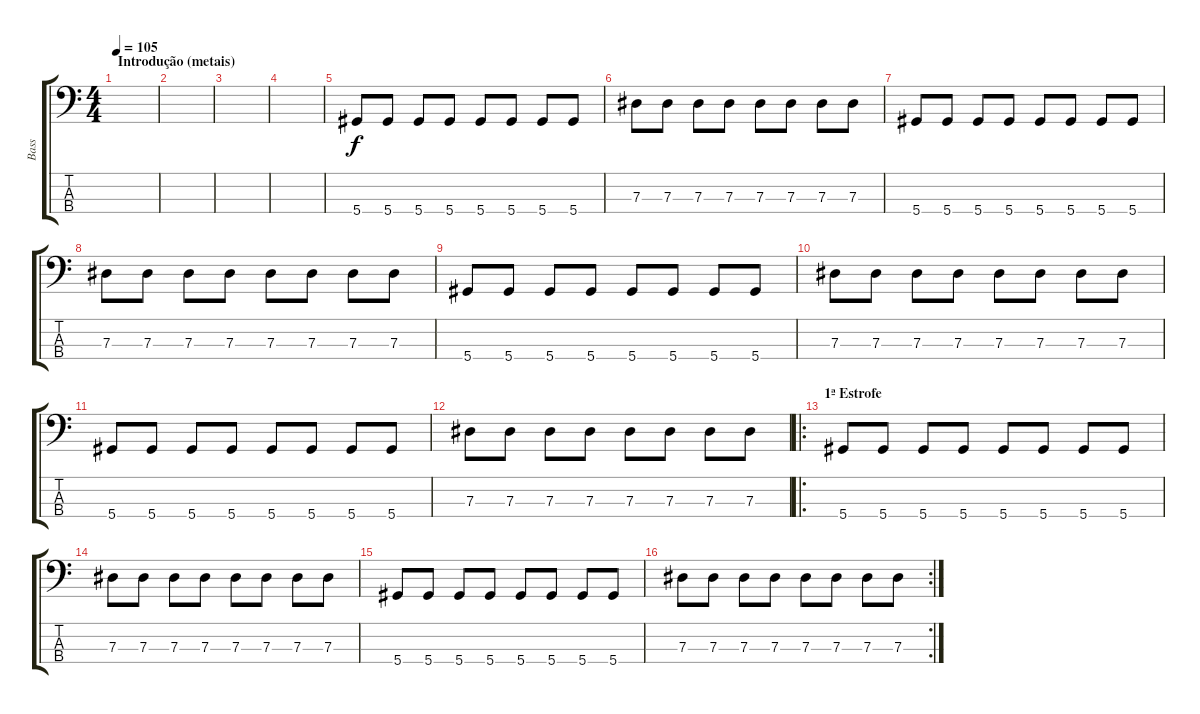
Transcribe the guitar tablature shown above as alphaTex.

\track ("Bass" "Bass") {instrument electricbassfinger}
\staff {score tabs}
\tuning (Gb2 Db2 Ab1 Eb1) {hide}
\ts (4 4)
\section ("" "Introdução (metais)")
\tempo 105
\clef f4
\ks c
|
|
|
|
5.4.8 5.4.8 5.4.8 5.4.8 5.4.8 5.4.8 5.4.8 5.4.8 |
7.3.8 7.3.8 7.3.8 7.3.8 7.3.8 7.3.8 7.3.8 7.3.8 |
5.4.8 5.4.8 5.4.8 5.4.8 5.4.8 5.4.8 5.4.8 5.4.8 |
7.3.8 7.3.8 7.3.8 7.3.8 7.3.8 7.3.8 7.3.8 7.3.8 |
5.4.8 5.4.8 5.4.8 5.4.8 5.4.8 5.4.8 5.4.8 5.4.8 |
7.3.8 7.3.8 7.3.8 7.3.8 7.3.8 7.3.8 7.3.8 7.3.8 |
5.4.8 5.4.8 5.4.8 5.4.8 5.4.8 5.4.8 5.4.8 5.4.8 |
7.3.8 7.3.8 7.3.8 7.3.8 7.3.8 7.3.8 7.3.8 7.3.8 |
\ro
\section ("" "1ª Estrofe")
5.4.8 5.4.8 5.4.8 5.4.8 5.4.8 5.4.8 5.4.8 5.4.8 |
7.3.8 7.3.8 7.3.8 7.3.8 7.3.8 7.3.8 7.3.8 7.3.8 |
5.4.8 5.4.8 5.4.8 5.4.8 5.4.8 5.4.8 5.4.8 5.4.8 |
\rc 2
7.3.8 7.3.8 7.3.8 7.3.8 7.3.8 7.3.8 7.3.8 7.3.8
